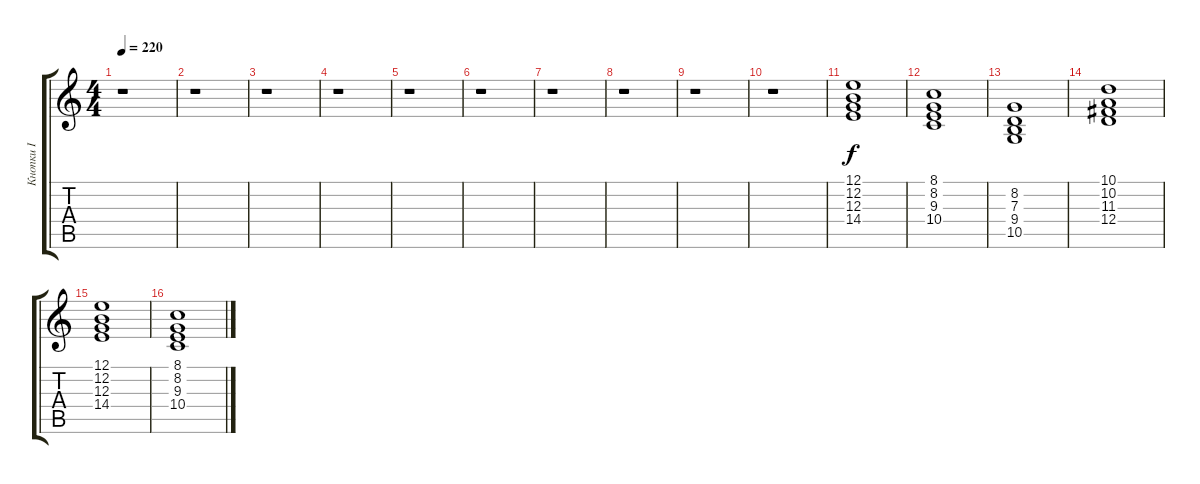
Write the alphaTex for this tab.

\track ("Кнопки I" "Кнопки I") {instrument stringensemble1}
\staff {score tabs}
\tuning (E4 B3 G3 D3 A2 E2) {hide}
\ts (4 4)
\tempo 220
\clef g2
\ks c
r.1{dy f} |
r.1 |
r.1 |
r.1 |
r.1 |
r.1 |
r.1 |
r.1 |
r.1 |
r.1 |
(12.1 12.2 12.3 14.4).1 |
(8.1 8.2 9.3 10.4).1 |
(8.2 7.3 9.4 10.5).1 |
(10.1 10.2 11.3 12.4).1 |
(12.1 12.2 12.3 14.4).1 |
(8.1 8.2 9.3 10.4).1
